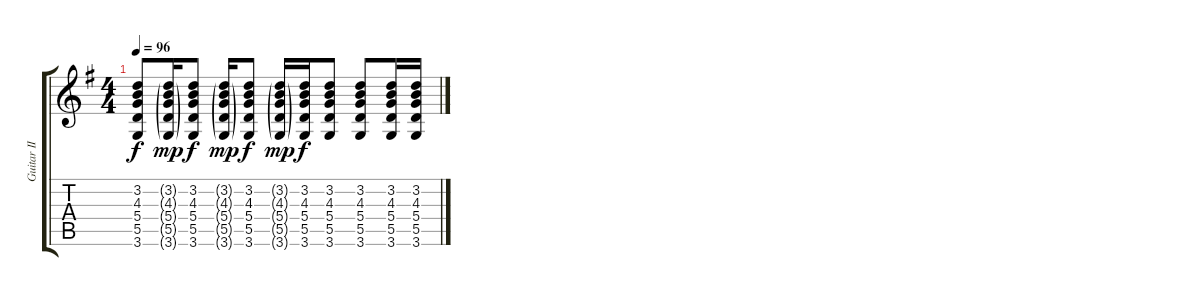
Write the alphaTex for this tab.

\track ("Guitar II" "Guitar II") {instrument acousticguitarsteel}
\staff {score tabs}
\tuning (E4 B3 G3 D3 A2 E2) {hide}
\ts (4 4)
\tempo 96
\clef g2
\ks g
(3.2 4.3 5.4 5.5 3.6).8{dy f} (3.2{g} 4.3{g} 5.4{g} 5.5{g} 3.6{g}).16{dy mp} (3.2 4.3 5.4 5.5 3.6).8{dy f} (3.2{g} 4.3{g} 5.4{g} 5.5{g} 3.6{g}).16{dy mp} (3.2 4.3 5.4 5.5 3.6).8{dy f} (3.2{g} 4.3{g} 5.4{g} 5.5{g} 3.6{g}).16{dy mp} (3.2 4.3 5.4 5.5 3.6).16{dy f} (3.2 4.3 5.4 5.5 3.6).8 (3.2 4.3 5.4 5.5 3.6).8 (3.2 4.3 5.4 5.5 3.6).16 (3.2 4.3 5.4 5.5 3.6).16
